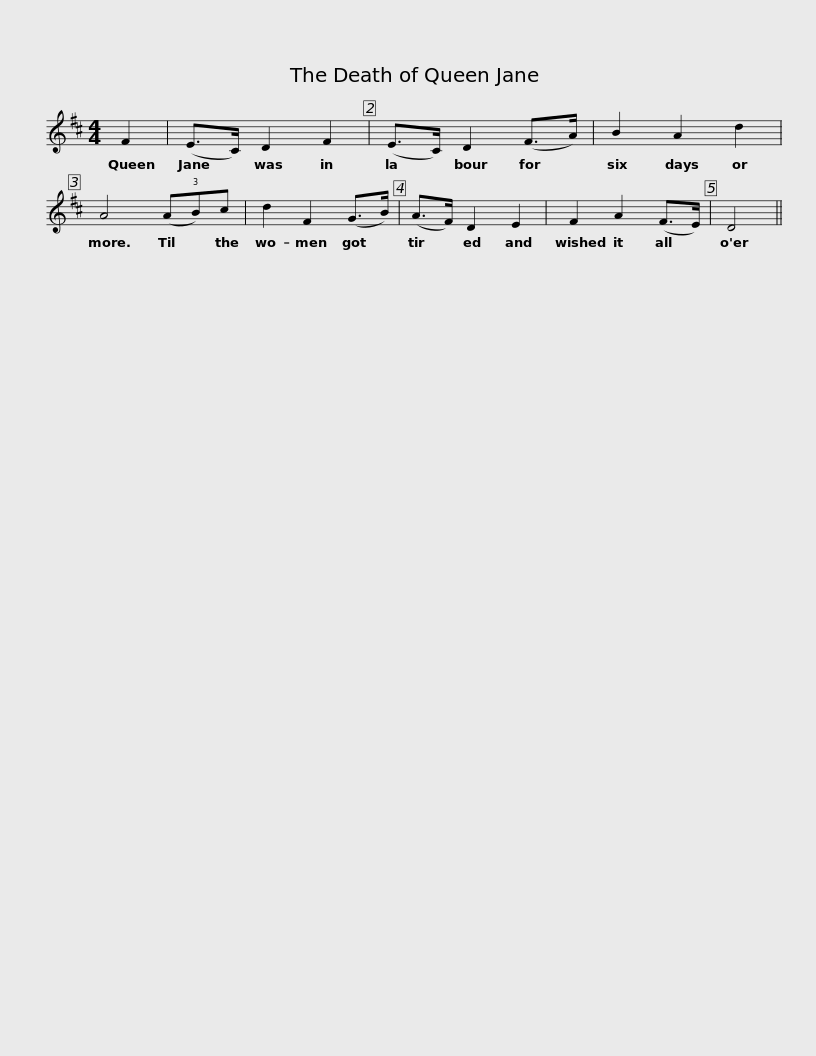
X:1
L:1/8
M:4/4
I:linebreak $
K:D
V:1 treble
V:1
 F2 | (E>C) D2 F2 | (E>C) D2 (F>A) | B2 A2 d2 | A4 (A!3!B)c | %5
 d2 F2 (G>B) | (A>F) D2 E2 |$ F2 A2 (F>E) | D4 || %9
